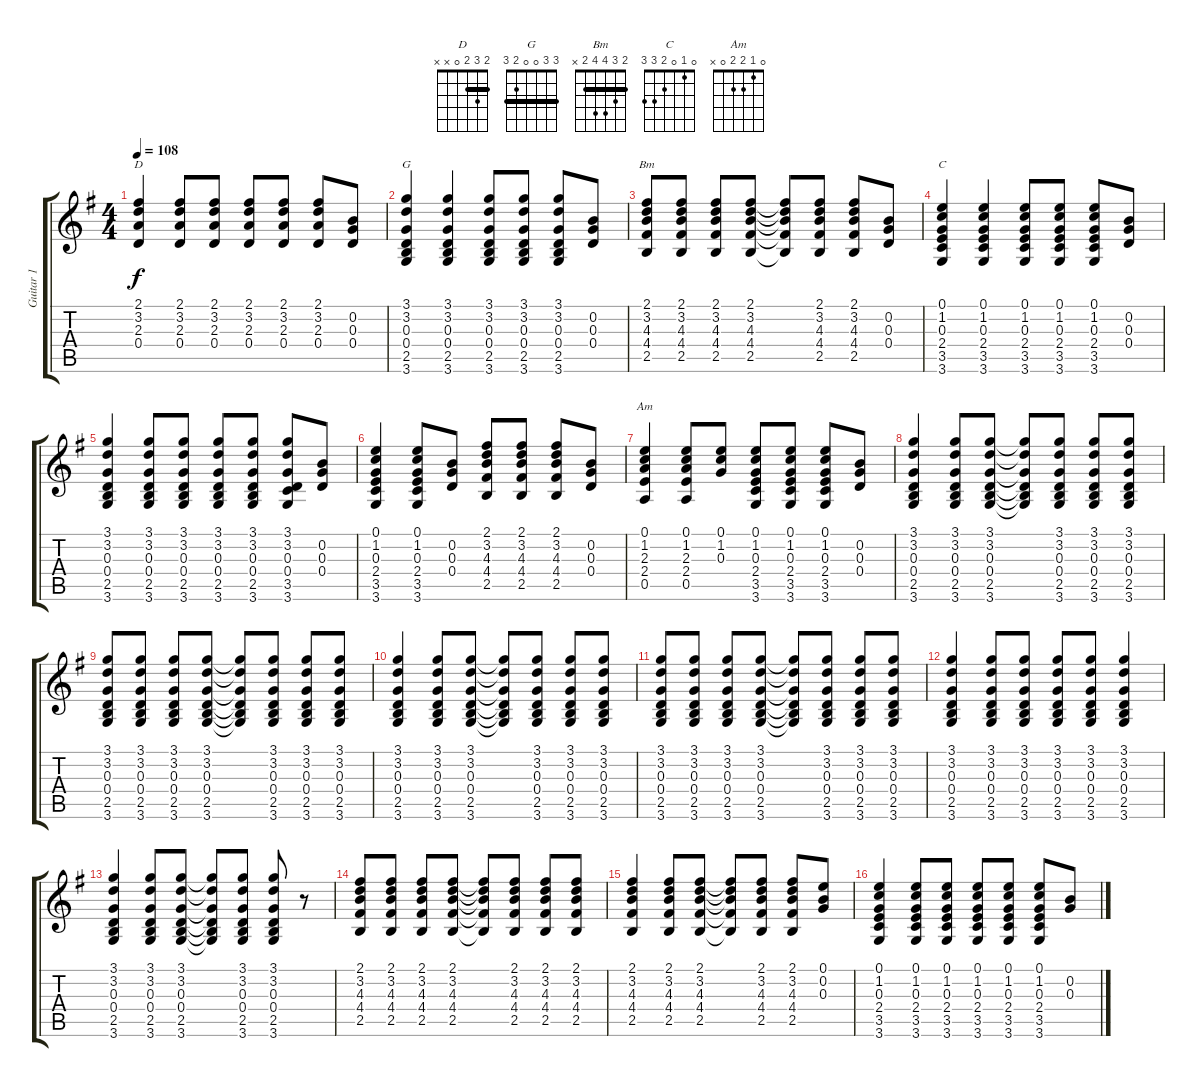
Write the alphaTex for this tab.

\track ("Guitar 1" "Guitar 1") {instrument acousticguitarsteel}
\staff {score tabs}
\tuning (E4 B3 G3 D3 A2 E2) {hide}
\chord ("D" 2 3 2 0 x x) {barre 2}
\chord ("G" 3 3 0 0 2 3) {barre 3}
\chord ("Bm" 2 3 4 4 2 x) {barre 2}
\chord ("C" 0 1 0 2 3 3)
\chord ("Am" 0 1 2 2 0 x)
\ts (4 4)
\tempo 108
\clef g2
\ks g
(2.1 3.2 2.3 0.4).4{ch "D" dy f} (2.1 3.2 2.3 0.4).8 (2.1 3.2 2.3 0.4).8 (2.1 3.2 2.3 0.4).8 (2.1 3.2 2.3 0.4).8 (2.1 3.2 2.3 0.4).8 (0.2 0.3 0.4).8 |
(3.1 3.2 0.3 0.4 2.5 3.6).4{ch "G"} (3.1 3.2 0.3 0.4 2.5 3.6).4 (3.1 3.2 0.3 0.4 2.5 3.6).8 (3.1 3.2 0.3 0.4 2.5 3.6).8 (3.1 3.2 0.3 0.4 2.5 3.6).8 (0.2 0.3 0.4).8 |
(2.1 3.2 4.3 4.4 2.5).8{ch "Bm"} (2.1 3.2 4.3 4.4 2.5).8 (2.1 3.2 4.3 4.4 2.5).8 (2.1 3.2 4.3 4.4 2.5).8 (2.1{t} 3.2{t} 4.3{t} 4.4{t} 2.5{t}).8 (2.1 3.2 4.3 4.4 2.5).8 (2.1 3.2 4.3 4.4 2.5).8 (0.2 0.3 0.4).8 |
(0.1 1.2 0.3 2.4 3.5 3.6).4{ch "C"} (0.1 1.2 0.3 2.4 3.5 3.6).4 (0.1 1.2 0.3 2.4 3.5 3.6).8 (0.1 1.2 0.3 2.4 3.5 3.6).8 (0.1 1.2 0.3 2.4 3.5 3.6).8 (0.2 0.3 0.4).8 |
(3.1 3.2 0.3 0.4 2.5 3.6).4 (3.1 3.2 0.3 0.4 2.5 3.6).8 (3.1 3.2 0.3 0.4 2.5 3.6).8 (3.1 3.2 0.3 0.4 2.5 3.6).8 (3.1 3.2 0.3 0.4 2.5 3.6).8 (3.1 3.2 0.3 0.4 3.5 3.6).8 (0.2 0.3 0.4).8 |
(0.1 1.2 0.3 2.4 3.5 3.6).4 (0.1 1.2 0.3 2.4 3.5 3.6).8 (0.2 0.3 0.4).8 (2.1 3.2 4.3 4.4 2.5).8 (2.1 3.2 4.3 4.4 2.5).8 (2.1 3.2 4.3 4.4 2.5).8 (0.2 0.3 0.4).8 |
(0.1 1.2 2.3 2.4 0.5).4{ch "Am"} (0.1 1.2 2.3 2.4 0.5).8 (0.1 1.2 0.3).8 (0.1 1.2 0.3 2.4 3.5 3.6).8 (0.1 1.2 0.3 2.4 3.5 3.6).8 (0.1 1.2 0.3 2.4 3.5 3.6).8 (0.2 0.3 0.4).8 |
(3.1 3.2 0.3 0.4 2.5 3.6).4 (3.1 3.2 0.3 0.4 2.5 3.6).8 (3.1 3.2 0.3 0.4 2.5 3.6).8 (3.1{t} 3.2{t} 0.3{t} 0.4{t} 2.5{t} 3.6{t}).8 (3.1 3.2 0.3 0.4 2.5 3.6).8 (3.1 3.2 0.3 0.4 2.5 3.6).8 (3.1 3.2 0.3 0.4 2.5 3.6).8 |
(3.1 3.2 0.3 0.4 2.5 3.6).8 (3.1 3.2 0.3 0.4 2.5 3.6).8 (3.1 3.2 0.3 0.4 2.5 3.6).8 (3.1 3.2 0.3 0.4 2.5 3.6).8 (3.1{t} 3.2{t} 0.3{t} 0.4{t} 2.5{t} 3.6{t}).8 (3.1 3.2 0.3 0.4 2.5 3.6).8 (3.1 3.2 0.3 0.4 2.5 3.6).8 (3.1 3.2 0.3 0.4 2.5 3.6).8 |
(3.1 3.2 0.3 0.4 2.5 3.6).4 (3.1 3.2 0.3 0.4 2.5 3.6).8 (3.1 3.2 0.3 0.4 2.5 3.6).8 (3.1{t} 3.2{t} 0.3{t} 0.4{t} 2.5{t} 3.6{t}).8 (3.1 3.2 0.3 0.4 2.5 3.6).8 (3.1 3.2 0.3 0.4 2.5 3.6).8 (3.1 3.2 0.3 0.4 2.5 3.6).8 |
(3.1 3.2 0.3 0.4 2.5 3.6).8 (3.1 3.2 0.3 0.4 2.5 3.6).8 (3.1 3.2 0.3 0.4 2.5 3.6).8 (3.1 3.2 0.3 0.4 2.5 3.6).8 (3.1{t} 3.2{t} 0.3{t} 0.4{t} 2.5{t} 3.6{t}).8 (3.1 3.2 0.3 0.4 2.5 3.6).8 (3.1 3.2 0.3 0.4 2.5 3.6).8 (3.1 3.2 0.3 0.4 2.5 3.6).8 |
(3.1 3.2 0.3 0.4 2.5 3.6).4 (3.1 3.2 0.3 0.4 2.5 3.6).8 (3.1 3.2 0.3 0.4 2.5 3.6).8 (3.1 3.2 0.3 0.4 2.5 3.6).8 (3.1 3.2 0.3 0.4 2.5 3.6).8 (3.1 3.2 0.3 0.4 2.5 3.6).4 |
(3.1 3.2 0.3 0.4 2.5 3.6).4 (3.1 3.2 0.3 0.4 2.5 3.6).8 (3.1 3.2 0.3 0.4 2.5 3.6).8 (3.1{t} 3.2{t} 0.3{t} 0.4{t} 2.5{t} 3.6{t}).8 (3.1 3.2 0.3 0.4 2.5 3.6).8 (3.1 3.2 0.3 0.4 2.5 3.6).8 r.8 |
(2.1 3.2 4.3 4.4 2.5).8 (2.1 3.2 4.3 4.4 2.5).8 (2.1 3.2 4.3 4.4 2.5).8 (2.1 3.2 4.3 4.4 2.5).8 (2.1{t} 3.2{t} 4.3{t} 4.4{t} 2.5{t}).8 (2.1 3.2 4.3 4.4 2.5).8 (2.1 3.2 4.3 4.4 2.5).8 (2.1 3.2 4.3 4.4 2.5).8 |
(2.1 3.2 4.3 4.4 2.5).4 (2.1 3.2 4.3 4.4 2.5).8 (2.1 3.2 4.3 4.4 2.5).8 (2.1{t} 3.2{t} 4.3{t} 4.4{t} 2.5{t}).8 (2.1 3.2 4.3 4.4 2.5).8 (2.1 3.2 4.3 4.4 2.5).8 (0.1 0.2 0.3).8 |
(0.1 1.2 0.3 2.4 3.5 3.6).4 (0.1 1.2 0.3 2.4 3.5 3.6).8 (0.1 1.2 0.3 2.4 3.5 3.6).8 (0.1 1.2 0.3 2.4 3.5 3.6).8 (0.1 1.2 0.3 2.4 3.5 3.6).8 (0.1 1.2 0.3 2.4 3.5 3.6).8 (0.2 0.3).8
